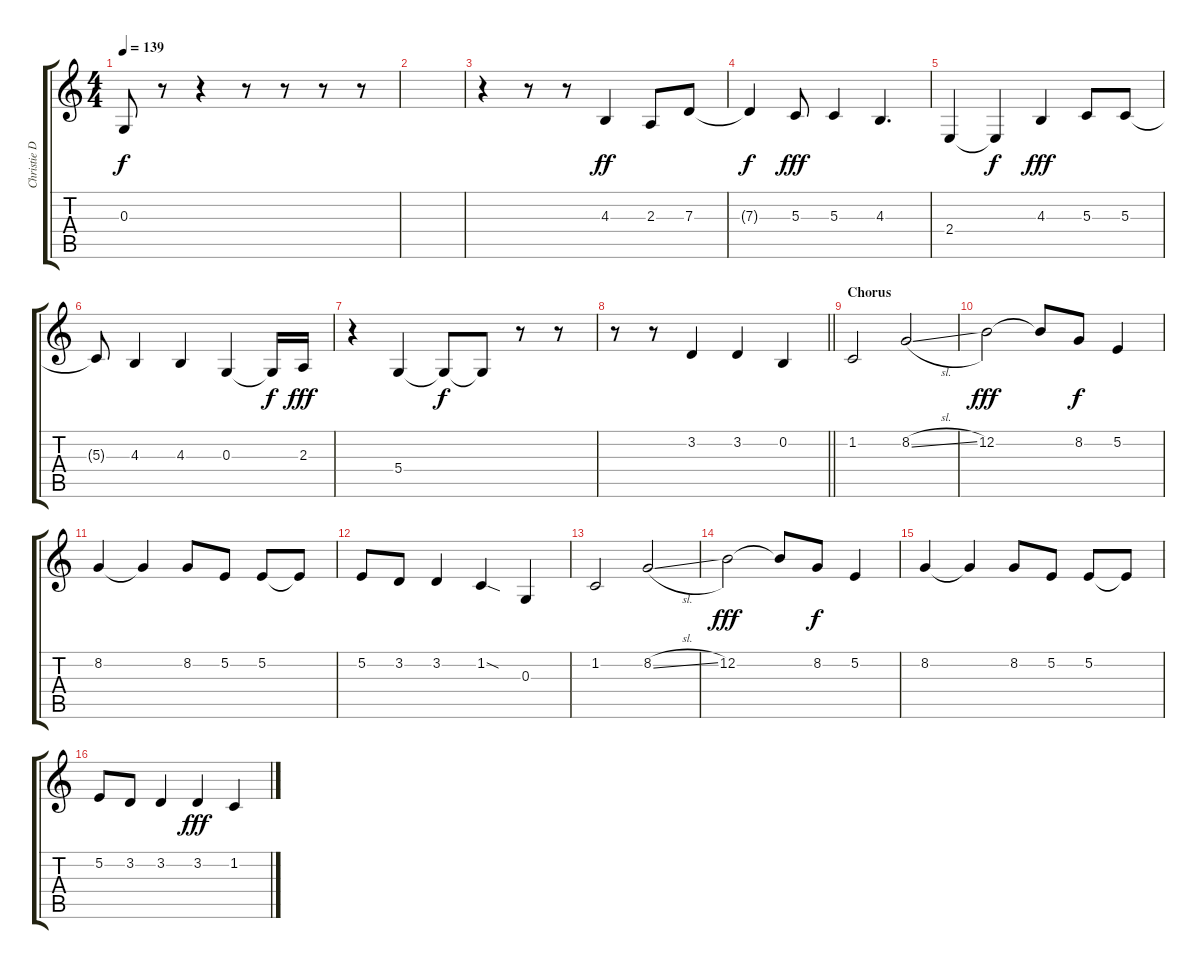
\track ("Christie DuPree" "Christie D") {instrument pad7halo}
\staff {score tabs}
\tuning (E4 B3 G3 D3 A2 E2) {hide}
\ts (4 4)
\tempo 139
\clef g2
\ks c
0.3{t}.8{dy f} r.8 r.4 r.8 r.8 r.8 r.8 |
|
r.4 r.8 r.8 4.3.4{dy ff} 2.3.8 7.3.8 |
7.3{t}.4{dy f} 5.3.8{dy fff} 5.3.4 4.3.4{d} |
2.4.4 2.4{t}.4{dy f} 4.3.4{dy fff} 5.3.8 5.3.8 |
5.3{t}.8 4.3.4 4.3.4 0.3.4 0.3{t}.16{dy f} 2.3.16{dy fff} |
r.4 5.4.4 5.4{t}.8{dy f} 5.4{t}.8 r.8 r.8 |
\barLineRight lightlight
r.8 r.8 3.2.4 3.2.4 0.2.4 |
\section ("" "Chorus")
1.2.2 8.2{sl}.2 |
12.2.2{dy fff} 12.2{t}.8 8.2.8{dy f} 5.2.4 |
8.2.4 8.2{t}.4 8.2.8 5.2.8 5.2.8 5.2{t}.8 |
5.2.8 3.2.8 3.2.4 1.2{sod}.4 0.3.4 |
1.2.2 8.2{sl}.2 |
12.2.2{dy fff} 12.2{t}.8 8.2.8{dy f} 5.2.4 |
8.2.4 8.2{t}.4 8.2.8 5.2.8 5.2.8 5.2{t}.8 |
5.2.8 3.2.8 3.2.4 3.2.4{dy fff} 1.2.4
